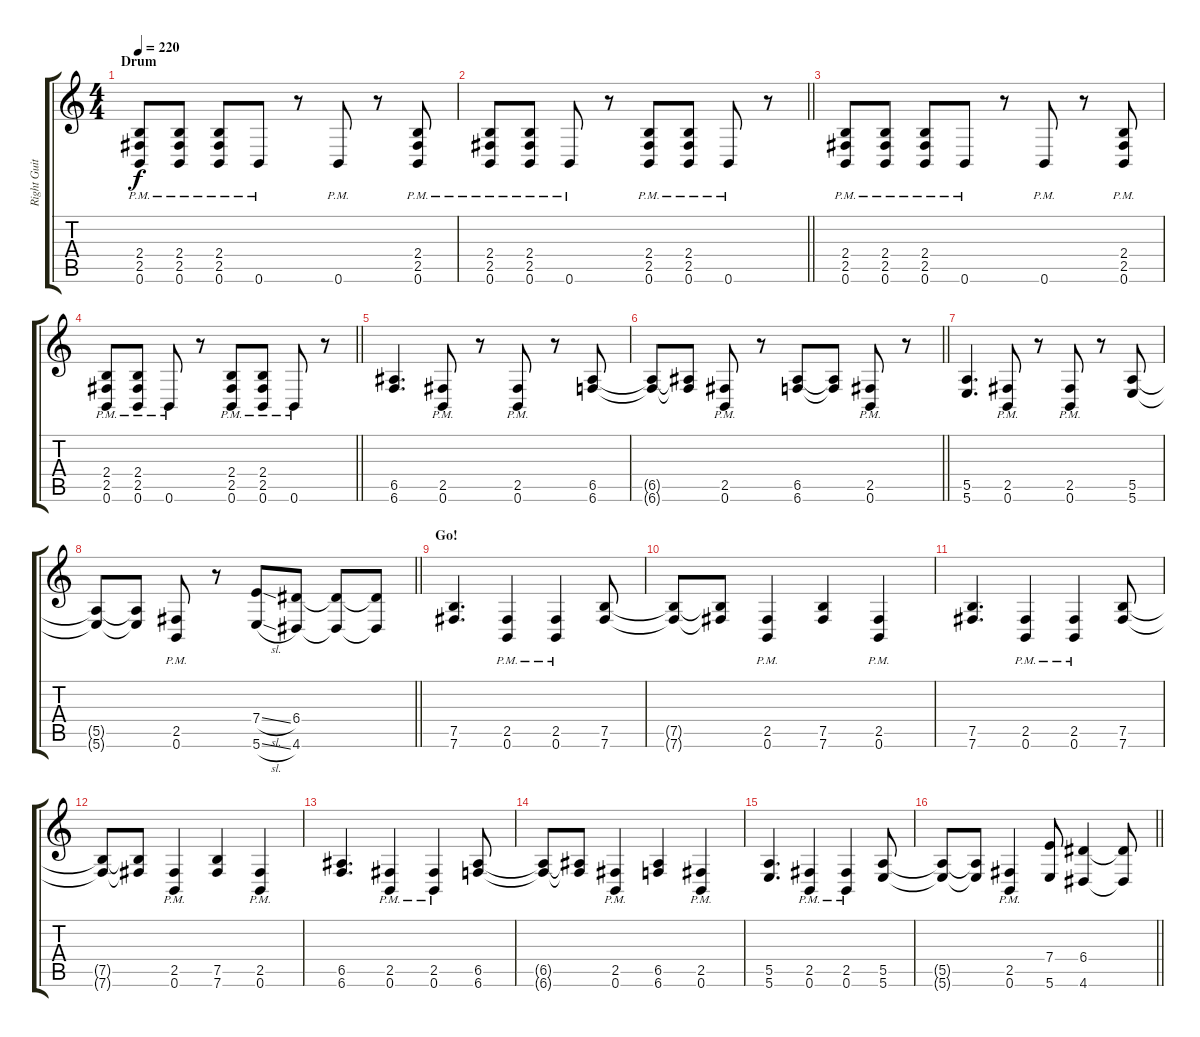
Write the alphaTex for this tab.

\track ("Right Guitar" "Right Guit") {instrument overdrivenguitar}
\staff {score tabs}
\tuning (B3 Gb3 D3 A2 E2 B1) {hide}
\ts (4 4)
\section ("" "Drum")
\tempo 220
\clef g2
\ks c
(2.4{pm} 2.5{pm} 0.6{pm}).8{dy f} (2.4{pm} 2.5{pm} 0.6{pm}).8 (2.4{pm} 2.5{pm} 0.6{pm}).8 0.6{pm}.8 r.8 0.6{pm}.8 r.8 (2.4{pm} 2.5{pm} 0.6{pm}).8 |
\barLineRight lightlight
(2.4{pm} 2.5{pm} 0.6{pm}).8 (2.4{pm} 2.5{pm} 0.6{pm}).8 0.6{pm}.8 r.8 (2.4{pm} 2.5{pm} 0.6{pm}).8 (2.4{pm} 2.5{pm} 0.6{pm}).8 0.6{pm}.8 r.8 |
(2.4{pm} 2.5{pm} 0.6{pm}).8 (2.4{pm} 2.5{pm} 0.6{pm}).8 (2.4{pm} 2.5{pm} 0.6{pm}).8 0.6{pm}.8 r.8 0.6{pm}.8 r.8 (2.4{pm} 2.5{pm} 0.6{pm}).8 |
\barLineRight lightlight
(2.4{pm} 2.5{pm} 0.6{pm}).8 (2.4{pm} 2.5{pm} 0.6{pm}).8 0.6{pm}.8 r.8 (2.4{pm} 2.5{pm} 0.6{pm}).8 (2.4{pm} 2.5{pm} 0.6{pm}).8 0.6{pm}.8 r.8 |
(6.5 6.6).4{d} (2.5{pm} 0.6{pm}).8 r.8 (2.5{pm} 0.6{pm}).8 r.8 (6.5 6.6).8 |
\barLineRight lightlight
(6.5{t} 6.6{t}).8 (6.5{t} 6.6{t}).8 (2.5{pm} 0.6{pm}).8 r.8 (6.5 6.6).8 (6.5{t} 6.6{t}).8 (2.5{pm} 0.6{pm}).8 r.8 |
(5.5 5.6).4{d} (2.5{pm} 0.6{pm}).8 r.8 (2.5{pm} 0.6{pm}).8 r.8 (5.5 5.6).8 |
\barLineRight lightlight
(5.5{t} 5.6{t}).8 (5.5{t} 5.6{t}).8 (2.5{pm} 0.6{pm}).8 r.8 (7.4{sl} 5.6{sl}).8 (6.4 4.6).8 (6.4{t} 4.6{t}).8 (6.4{t} 4.6{t}).8 |
\section ("" "Go!")
(7.5 7.6).4{d} (2.5{pm} 0.6{pm}).4 (2.5{pm} 0.6{pm}).4 (7.5 7.6).8 |
(7.5{t} 7.6{t}).8 (7.5{t} 7.6{t}).8 (2.5{pm} 0.6{pm}).4 (7.5 7.6).4 (2.5{pm} 0.6{pm}).4 |
(7.5 7.6).4{d} (2.5{pm} 0.6{pm}).4 (2.5{pm} 0.6{pm}).4 (7.5 7.6).8 |
(7.5{t} 7.6{t}).8 (7.5{t} 7.6{t}).8 (2.5{pm} 0.6{pm}).4 (7.5 7.6).4 (2.5{pm} 0.6{pm}).4 |
(6.5 6.6).4{d} (2.5{pm} 0.6{pm}).4 (2.5{pm} 0.6{pm}).4 (6.5 6.6).8 |
(6.5{t} 6.6{t}).8 (6.5{t} 6.6{t}).8 (2.5{pm} 0.6{pm}).4 (6.5 6.6).4 (2.5{pm} 0.6{pm}).4 |
(5.5 5.6).4{d} (2.5{pm} 0.6{pm}).4 (2.5{pm} 0.6{pm}).4 (5.5 5.6).8 |
\barLineRight lightlight
(5.5{t} 5.6{t}).8 (5.5{t} 5.6{t}).8 (2.5{pm} 0.6{pm}).4 (7.4 5.6).8 (6.4 4.6).4 (6.4{t} 4.6{t}).8
